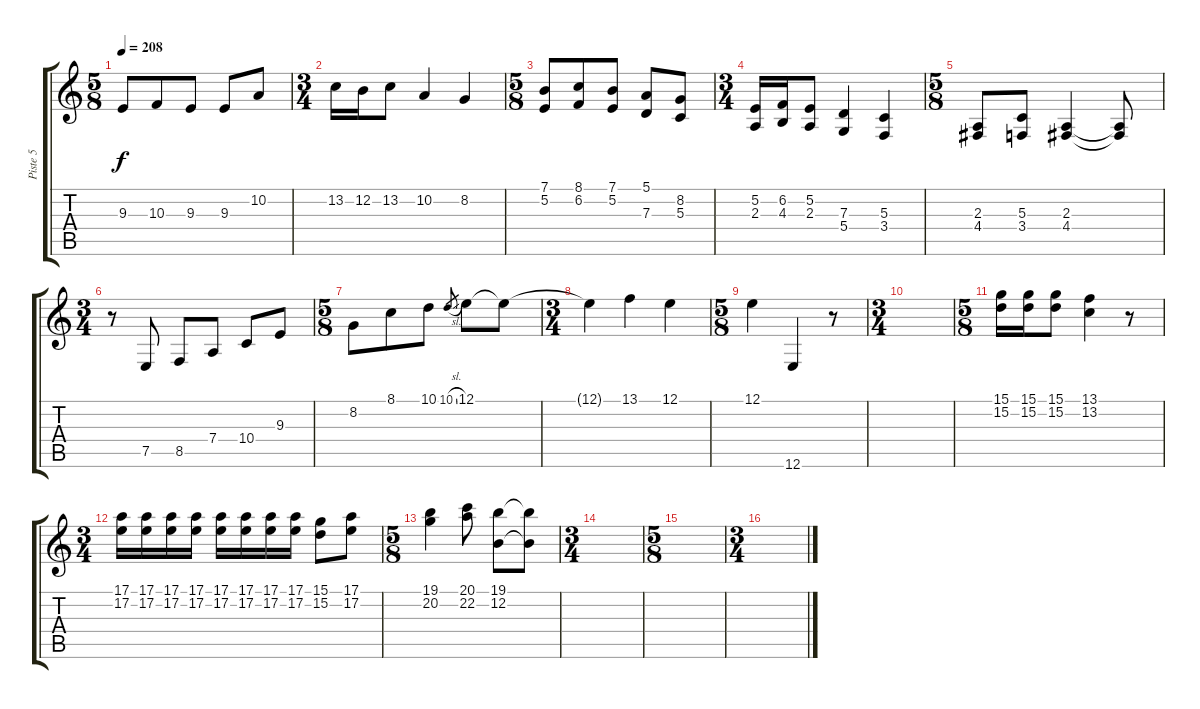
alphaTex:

\track ("Piste 5" "Piste 5") {instrument sitar}
\staff {score tabs}
\tuning (E4 B3 G3 D3 A2 E2) {hide}
\ts (5 8)
\tempo 208
\clef g2
\ks c
9.3.8{dy f} 10.3.8 9.3.8 9.3.8 10.2.8 |
\ts (3 4)
13.2.16 12.2.16 13.2.8 10.2.4 8.2.4 |
\ts (5 8)
(7.1 5.2).8 (8.1 6.2).8 (7.1 5.2).8 (5.1 7.3).8 (8.2 5.3).8 |
\ts (3 4)
(5.2 2.3).16 (6.2 4.3).16 (5.2 2.3).8 (7.3 5.4).4 (5.3 3.4).4 |
\ts (5 8)
(2.3 4.4).8 (5.3 3.4).8 (2.3 4.4).4 (2.3{t} 4.4{t}).8 |
\ts (3 4)
r.8 7.5.8 8.5.8 7.4.8 10.4.8 9.3.8 |
\ts (5 8)
8.2.8 8.1.8 10.1.8 10.1{sl}.8{gr} 12.1.8 12.1{t}.8 |
\ts (3 4)
12.1{t}.4 13.1.4 12.1.4 |
\ts (5 8)
12.1.4 12.6.4 r.8 |
\ts (3 4)
|
\ts (5 8)
(15.1 15.2).16 (15.1 15.2).16 (15.1 15.2).8 (13.1 13.2).4 r.8 |
\ts (3 4)
(17.1 17.2).16 (17.1 17.2).16 (17.1 17.2).16 (17.1 17.2).16 (17.1 17.2).16 (17.1 17.2).16 (17.1 17.2).16 (17.1 17.2).16 (15.1 15.2).8 (17.1 17.2).8 |
\ts (5 8)
(19.1 20.2).4 (20.1 22.2).8 (19.1 12.2).8 (19.1{t} 12.2{t}).8 |
\ts (3 4)
|
\ts (5 8)
|
\ts (3 4)
